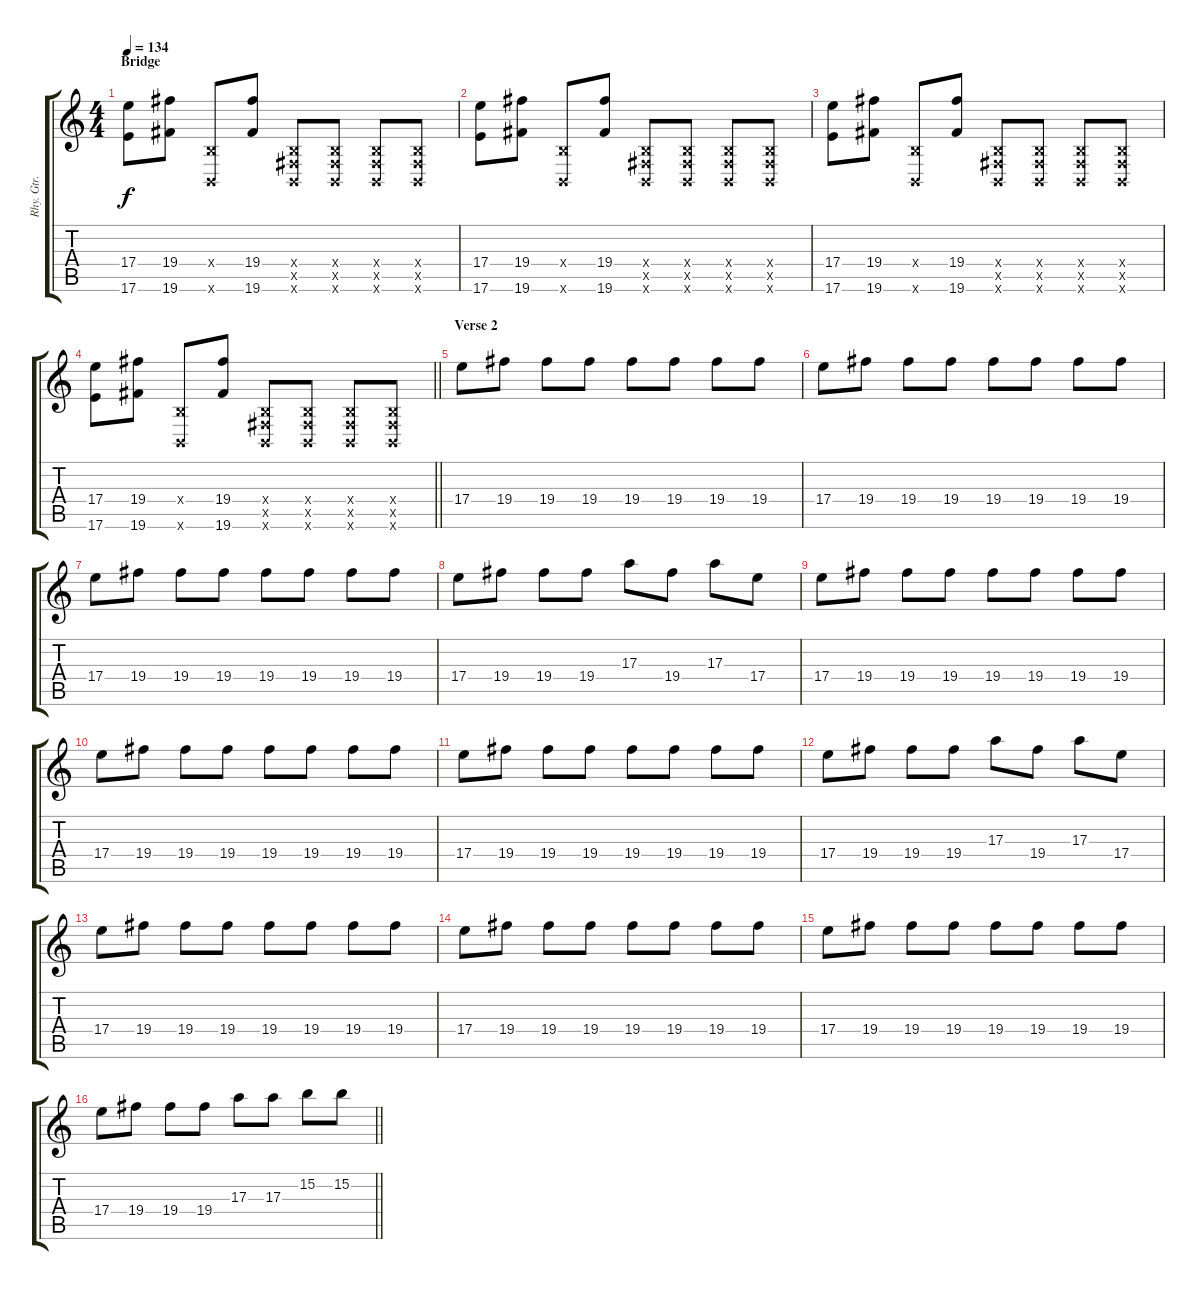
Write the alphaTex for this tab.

\track ("Rhy. Gtr. 1" "Rhy. Gtr. ") {instrument distortionguitar}
\staff {score tabs}
\tuning (Db4 Ab3 E3 B2 Gb2 B1) {hide}
\ts (4 4)
\section ("" "Bridge")
\tempo 134
\clef g2
\ks c
(17.4 17.6).8{dy f} (19.4 19.6).8 (0.4{x} 0.6{x}).8 (19.4 19.6).8 (0.4{x} 0.5{x} 0.6{x}).8 (0.4{x} 0.5{x} 0.6{x}).8 (0.4{x} 0.5{x} 0.6{x}).8 (0.4{x} 0.5{x} 0.6{x}).8 |
(17.4 17.6).8 (19.4 19.6).8 (0.4{x} 0.6{x}).8 (19.4 19.6).8 (0.4{x} 0.5{x} 0.6{x}).8 (0.4{x} 0.5{x} 0.6{x}).8 (0.4{x} 0.5{x} 0.6{x}).8 (0.4{x} 0.5{x} 0.6{x}).8 |
(17.4 17.6).8 (19.4 19.6).8 (0.4{x} 0.6{x}).8 (19.4 19.6).8 (0.4{x} 0.5{x} 0.6{x}).8 (0.4{x} 0.5{x} 0.6{x}).8 (0.4{x} 0.5{x} 0.6{x}).8 (0.4{x} 0.5{x} 0.6{x}).8 |
\barLineRight lightlight
(17.4 17.6).8 (19.4 19.6).8 (0.4{x} 0.6{x}).8 (19.4 19.6).8 (0.4{x} 0.5{x} 0.6{x}).8 (0.4{x} 0.5{x} 0.6{x}).8 (0.4{x} 0.5{x} 0.6{x}).8 (0.4{x} 0.5{x} 0.6{x}).8 |
\section ("" "Verse 2")
17.4.8 19.4.8 19.4.8 19.4.8 19.4.8 19.4.8 19.4.8 19.4.8 |
17.4.8 19.4.8 19.4.8 19.4.8 19.4.8 19.4.8 19.4.8 19.4.8 |
17.4.8 19.4.8 19.4.8 19.4.8 19.4.8 19.4.8 19.4.8 19.4.8 |
17.4.8 19.4.8 19.4.8 19.4.8 17.3.8 19.4.8 17.3.8 17.4.8 |
17.4.8 19.4.8 19.4.8 19.4.8 19.4.8 19.4.8 19.4.8 19.4.8 |
17.4.8 19.4.8 19.4.8 19.4.8 19.4.8 19.4.8 19.4.8 19.4.8 |
17.4.8 19.4.8 19.4.8 19.4.8 19.4.8 19.4.8 19.4.8 19.4.8 |
17.4.8 19.4.8 19.4.8 19.4.8 17.3.8 19.4.8 17.3.8 17.4.8 |
17.4.8 19.4.8 19.4.8 19.4.8 19.4.8 19.4.8 19.4.8 19.4.8 |
17.4.8 19.4.8 19.4.8 19.4.8 19.4.8 19.4.8 19.4.8 19.4.8 |
17.4.8 19.4.8 19.4.8 19.4.8 19.4.8 19.4.8 19.4.8 19.4.8 |
\barLineRight lightlight
17.4.8 19.4.8 19.4.8 19.4.8 17.3.8 17.3.8 15.2.8 15.2.8
